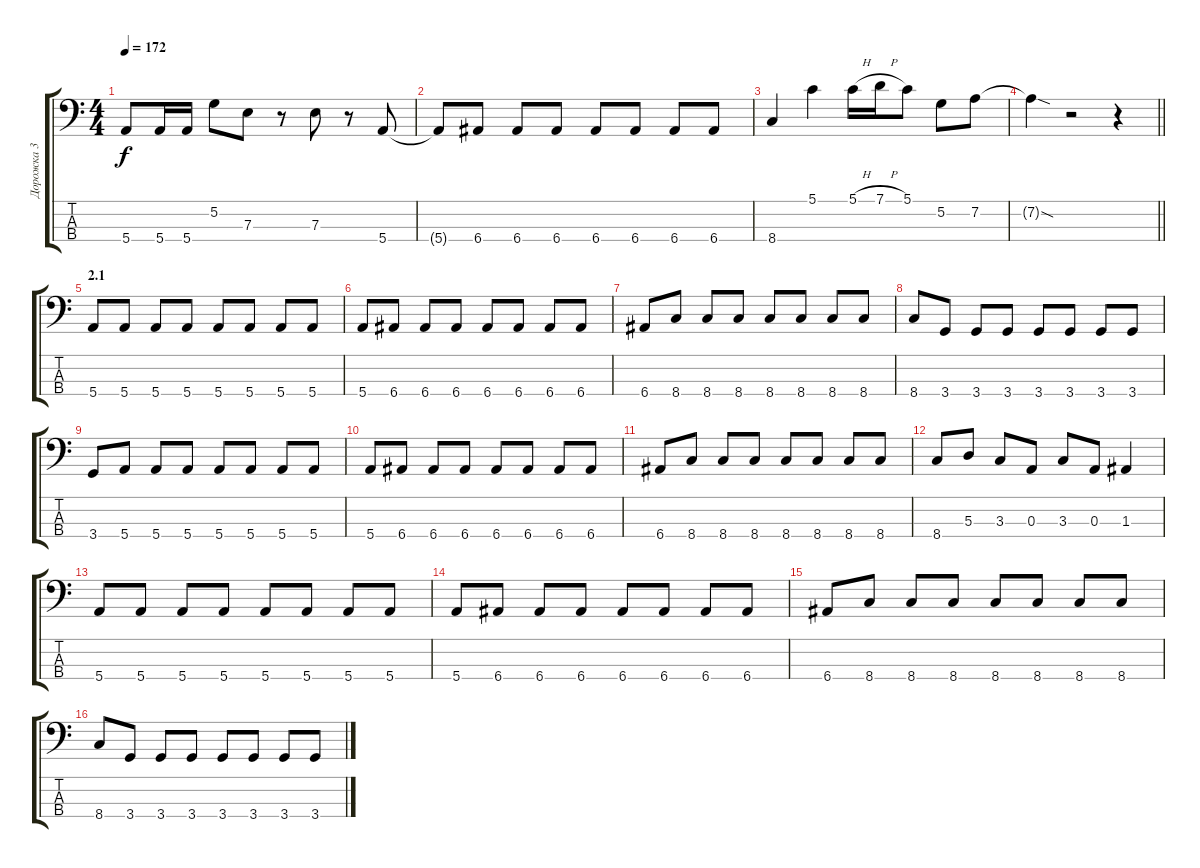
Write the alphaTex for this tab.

\track ("Дорожка 3" "Дорожка 3") {instrument electricbassfinger}
\staff {score tabs}
\tuning (G2 D2 A1 E1) {hide}
\ts (4 4)
\tempo 172
\clef f4
\ks c
5.4.8{dy f} 5.4.16 5.4.16 5.2.8 7.3.8 r.8 7.3.8 r.8 5.4.8 |
5.4{t}.8 6.4.8 6.4.8 6.4.8 6.4.8 6.4.8 6.4.8 6.4.8 |
8.4.4 5.1.4 5.1{h}.16 7.1{h}.16 5.1.8 5.2.8 7.2.8 |
\barLineRight lightlight
7.2{sod t}.4 r.2 r.4 |
\section ("" "2.1")
5.4.8 5.4.8 5.4.8 5.4.8 5.4.8 5.4.8 5.4.8 5.4.8 |
5.4.8 6.4.8 6.4.8 6.4.8 6.4.8 6.4.8 6.4.8 6.4.8 |
6.4.8 8.4.8 8.4.8 8.4.8 8.4.8 8.4.8 8.4.8 8.4.8 |
8.4.8 3.4.8 3.4.8 3.4.8 3.4.8 3.4.8 3.4.8 3.4.8 |
3.4.8 5.4.8 5.4.8 5.4.8 5.4.8 5.4.8 5.4.8 5.4.8 |
5.4.8 6.4.8 6.4.8 6.4.8 6.4.8 6.4.8 6.4.8 6.4.8 |
6.4.8 8.4.8 8.4.8 8.4.8 8.4.8 8.4.8 8.4.8 8.4.8 |
8.4.8 5.3.8 3.3.8 0.3.8 3.3.8 0.3.8 1.3.4 |
5.4.8 5.4.8 5.4.8 5.4.8 5.4.8 5.4.8 5.4.8 5.4.8 |
5.4.8 6.4.8 6.4.8 6.4.8 6.4.8 6.4.8 6.4.8 6.4.8 |
6.4.8 8.4.8 8.4.8 8.4.8 8.4.8 8.4.8 8.4.8 8.4.8 |
8.4.8 3.4.8 3.4.8 3.4.8 3.4.8 3.4.8 3.4.8 3.4.8
